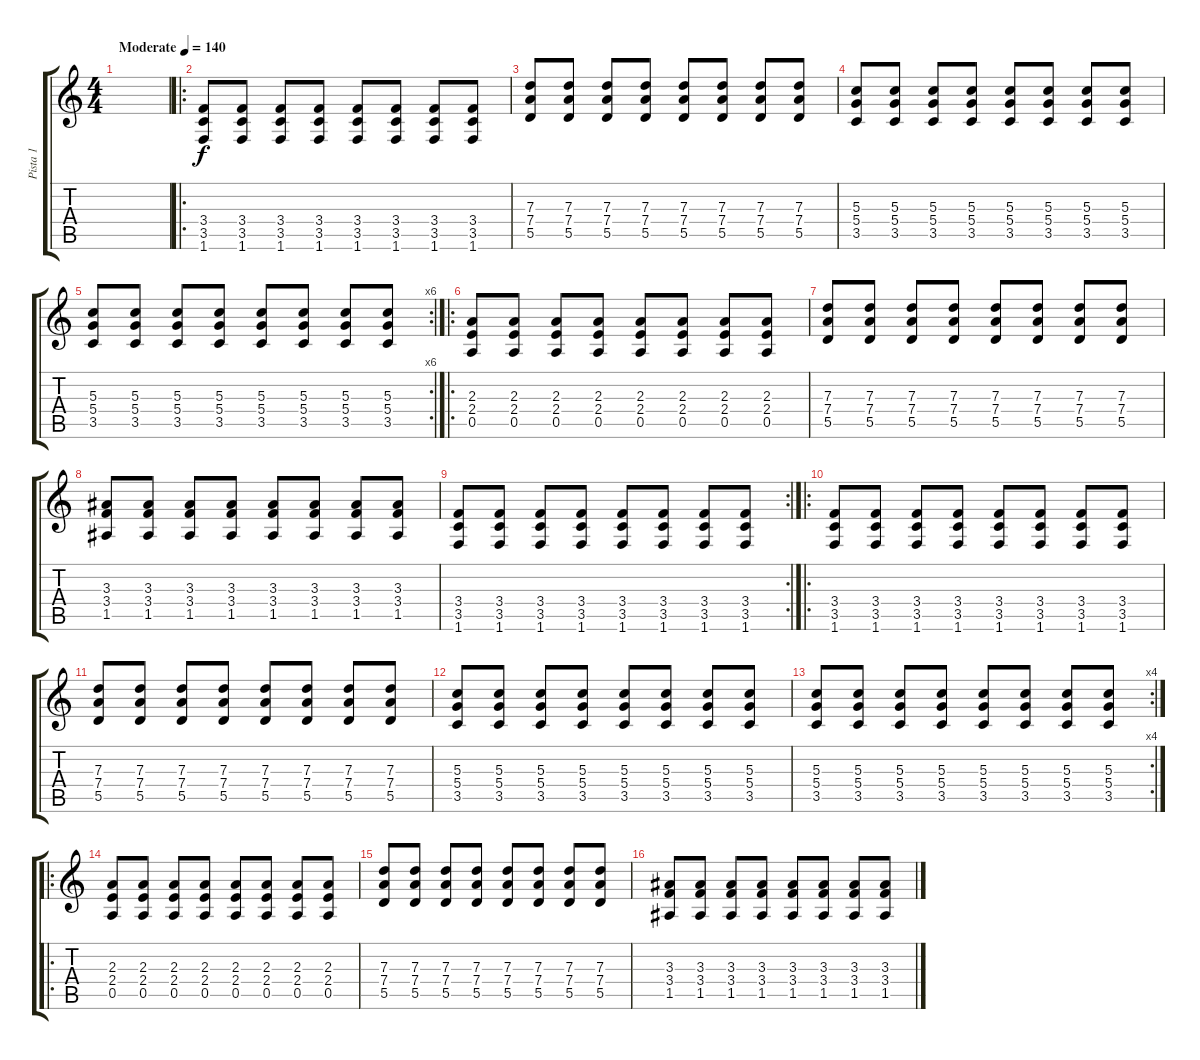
\track ("Pista 1" "Pista 1") {instrument overdrivenguitar}
\staff {score tabs}
\tuning (E4 B3 G3 D3 A2 E2) {hide}
\ts (4 4)
\tempo (140 "Moderate")
\clef g2
\ks c
|
\ro
(3.4 3.5 1.6).8 (3.4 3.5 1.6).8 (3.4 3.5 1.6).8 (3.4 3.5 1.6).8 (3.4 3.5 1.6).8 (3.4 3.5 1.6).8 (3.4 3.5 1.6).8 (3.4 3.5 1.6).8 |
(7.3 7.4 5.5).8 (7.3 7.4 5.5).8 (7.3 7.4 5.5).8 (7.3 7.4 5.5).8 (7.3 7.4 5.5).8 (7.3 7.4 5.5).8 (7.3 7.4 5.5).8 (7.3 7.4 5.5).8 |
(5.3 5.4 3.5).8 (5.3 5.4 3.5).8 (5.3 5.4 3.5).8 (5.3 5.4 3.5).8 (5.3 5.4 3.5).8 (5.3 5.4 3.5).8 (5.3 5.4 3.5).8 (5.3 5.4 3.5).8 |
\rc 6
(5.3 5.4 3.5).8 (5.3 5.4 3.5).8 (5.3 5.4 3.5).8 (5.3 5.4 3.5).8 (5.3 5.4 3.5).8 (5.3 5.4 3.5).8 (5.3 5.4 3.5).8 (5.3 5.4 3.5).8 |
\ro
(2.3 2.4 0.5).8 (2.3 2.4 0.5).8 (2.3 2.4 0.5).8 (2.3 2.4 0.5).8 (2.3 2.4 0.5).8 (2.3 2.4 0.5).8 (2.3 2.4 0.5).8 (2.3 2.4 0.5).8 |
(7.3 7.4 5.5).8 (7.3 7.4 5.5).8 (7.3 7.4 5.5).8 (7.3 7.4 5.5).8 (7.3 7.4 5.5).8 (7.3 7.4 5.5).8 (7.3 7.4 5.5).8 (7.3 7.4 5.5).8 |
(3.3 3.4 1.5).8 (3.3 3.4 1.5).8 (3.3 3.4 1.5).8 (3.3 3.4 1.5).8 (3.3 3.4 1.5).8 (3.3 3.4 1.5).8 (3.3 3.4 1.5).8 (3.3 3.4 1.5).8 |
\rc 2
(3.4 3.5 1.6).8 (3.4 3.5 1.6).8 (3.4 3.5 1.6).8 (3.4 3.5 1.6).8 (3.4 3.5 1.6).8 (3.4 3.5 1.6).8 (3.4 3.5 1.6).8 (3.4 3.5 1.6).8 |
\ro
(3.4 3.5 1.6).8 (3.4 3.5 1.6).8 (3.4 3.5 1.6).8 (3.4 3.5 1.6).8 (3.4 3.5 1.6).8 (3.4 3.5 1.6).8 (3.4 3.5 1.6).8 (3.4 3.5 1.6).8 |
(7.3 7.4 5.5).8 (7.3 7.4 5.5).8 (7.3 7.4 5.5).8 (7.3 7.4 5.5).8 (7.3 7.4 5.5).8 (7.3 7.4 5.5).8 (7.3 7.4 5.5).8 (7.3 7.4 5.5).8 |
(5.3 5.4 3.5).8 (5.3 5.4 3.5).8 (5.3 5.4 3.5).8 (5.3 5.4 3.5).8 (5.3 5.4 3.5).8 (5.3 5.4 3.5).8 (5.3 5.4 3.5).8 (5.3 5.4 3.5).8 |
\rc 4
(5.3 5.4 3.5).8 (5.3 5.4 3.5).8 (5.3 5.4 3.5).8 (5.3 5.4 3.5).8 (5.3 5.4 3.5).8 (5.3 5.4 3.5).8 (5.3 5.4 3.5).8 (5.3 5.4 3.5).8 |
\ro
(2.3 2.4 0.5).8 (2.3 2.4 0.5).8 (2.3 2.4 0.5).8 (2.3 2.4 0.5).8 (2.3 2.4 0.5).8 (2.3 2.4 0.5).8 (2.3 2.4 0.5).8 (2.3 2.4 0.5).8 |
(7.3 7.4 5.5).8 (7.3 7.4 5.5).8 (7.3 7.4 5.5).8 (7.3 7.4 5.5).8 (7.3 7.4 5.5).8 (7.3 7.4 5.5).8 (7.3 7.4 5.5).8 (7.3 7.4 5.5).8 |
(3.3 3.4 1.5).8 (3.3 3.4 1.5).8 (3.3 3.4 1.5).8 (3.3 3.4 1.5).8 (3.3 3.4 1.5).8 (3.3 3.4 1.5).8 (3.3 3.4 1.5).8 (3.3 3.4 1.5).8
